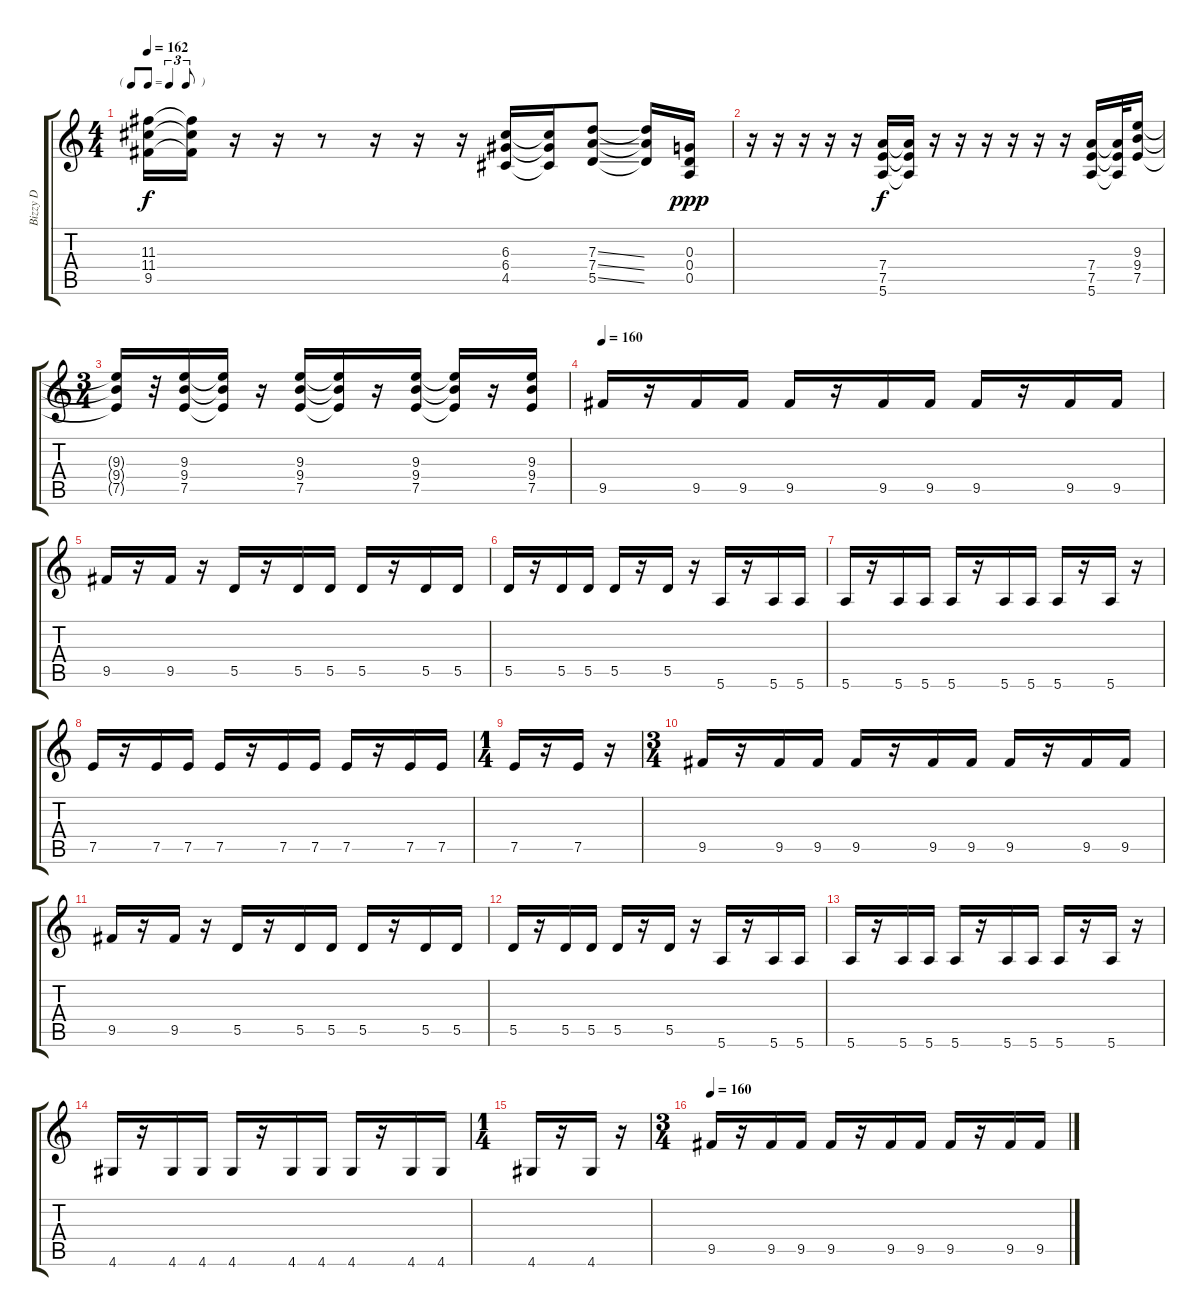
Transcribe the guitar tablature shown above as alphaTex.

\track ("Bizzy D               gtr 1" "Bizzy D   ") {instrument distortionguitar}
\staff {score tabs}
\tuning (E4 B3 G3 D3 A2 E2) {hide}
\ts (4 4)
\tf triplet8th
\tempo 162
\tempo 120
\tempo 162
\clef g2
\ks c
(11.3 11.4 9.5).16{dy f instrument distortionguitar} (11.3{t} 11.4{t} 9.5{t}).16 r.16 r.16 r.8 r.16 r.16 r.16 (6.3 6.4 4.5).16 (6.3{t} 6.4{t} 4.5{t}).16 (7.3{ss} 7.4{ss} 5.5{ss}).8 (7.3{t} 7.4{t} 5.5{t}).16 (0.3 0.4 0.5).16{dy ppp} |
r.16 r.16 r.16 r.16 r.16 (7.4 7.5 5.6).16{dy f} (7.4{t} 7.5{t} 5.6{t}).16 r.16 r.16 r.16 r.16 r.16 r.16 (7.4 7.5 5.6).16 (7.4{t} 7.5{t} 5.6{t}).32 (9.3 9.4 7.5).16 |
\ts (3 4)
(9.3{t} 9.4{t} 7.5{t}).16 r.32 (9.3 9.4 7.5).16 (9.3{t} 9.4{t} 7.5{t}).16 r.16 (9.3 9.4 7.5).16 (9.3{t} 9.4{t} 7.5{t}).16 r.16 (9.3 9.4 7.5).16 (9.3{t} 9.4{t} 7.5{t}).16 r.16 (9.3 9.4 7.5).16 |
\tempo 160
9.5.16{volume 12 instrument electricguitarmuted} r.16 9.5.16 9.5.16 9.5.16 r.16 9.5.16 9.5.16 9.5.16 r.16 9.5.16 9.5.16 |
9.5.16 r.16 9.5.16 r.16 5.5.16 r.16 5.5.16 5.5.16 5.5.16 r.16 5.5.16 5.5.16 |
5.5.16 r.16 5.5.16 5.5.16 5.5.16 r.16 5.5.16 r.16 5.6.16 r.16 5.6.16 5.6.16 |
5.6.16 r.16 5.6.16 5.6.16 5.6.16 r.16 5.6.16 5.6.16 5.6.16 r.16 5.6.16 r.16 |
7.5.16 r.16 7.5.16 7.5.16 7.5.16 r.16 7.5.16 7.5.16 7.5.16 r.16 7.5.16 7.5.16 |
\ts (1 4)
7.5.16 r.16 7.5.16 r.16 |
\ts (3 4)
9.5.16 r.16 9.5.16 9.5.16 9.5.16 r.16 9.5.16 9.5.16 9.5.16 r.16 9.5.16 9.5.16 |
9.5.16 r.16 9.5.16 r.16 5.5.16 r.16 5.5.16 5.5.16 5.5.16 r.16 5.5.16 5.5.16 |
5.5.16 r.16 5.5.16 5.5.16 5.5.16 r.16 5.5.16 r.16 5.6.16 r.16 5.6.16 5.6.16 |
5.6.16 r.16 5.6.16 5.6.16 5.6.16 r.16 5.6.16 5.6.16 5.6.16 r.16 5.6.16 r.16 |
4.6.16 r.16 4.6.16 4.6.16 4.6.16 r.16 4.6.16 4.6.16 4.6.16 r.16 4.6.16 4.6.16 |
\ts (1 4)
4.6.16 r.16 4.6.16 r.16 |
\ts (3 4)
\tempo 160
9.5.16{volume 12 instrument electricguitarmuted} r.16 9.5.16 9.5.16 9.5.16 r.16 9.5.16 9.5.16 9.5.16 r.16 9.5.16 9.5.16
